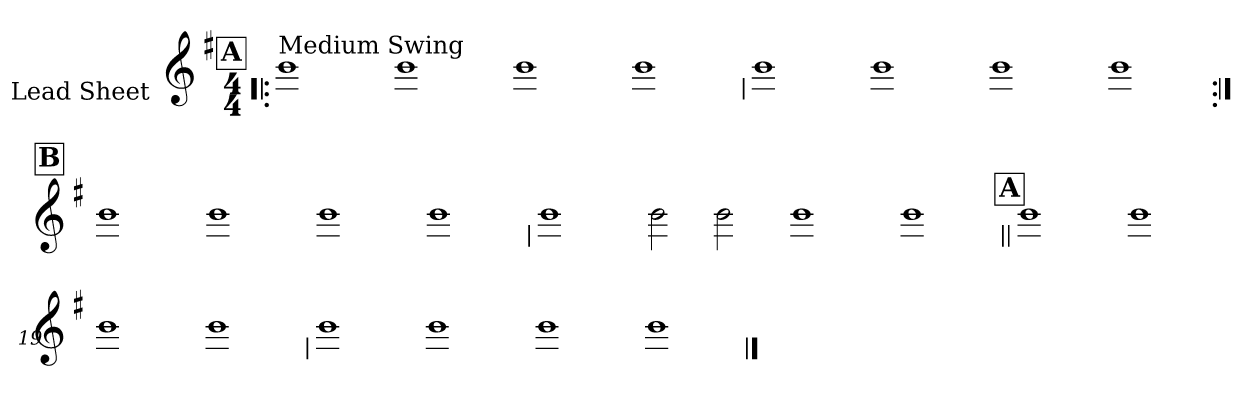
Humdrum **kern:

**kern
*part1
*staff1
*I"Lead Sheet
*stria0
*clefG2
*k[f#]
*G:
*M4/4
!!LO:REH:place=s1:a:t=A
=1!|:
!LO:TX:a:t=Medium Swing
1b
=2-
1b
=3-
1b
=4-
1b
!!LO:LB:g=z
=5
1b
=6-
1b
=7-
1b
=8-
1b
!!LO:LB:g=z
!!LO:REH:place=s1:a:t=B
=9:|!
1b
=10-
1b
=11-
1b
=12-
1b
!!LO:LB:g=z
=13
1b
=14-
2b
2b
=15-
1b
=16-
1b
!!LO:LB:g=z
!!LO:REH:place=s1:a:t=A
=17||
1b
=18-
1b
=19-
1b
=20-
1b
!!LO:LB:g=z
=21
1b
=22-
1b
=23-
1b
=24-
1b
==
*-
